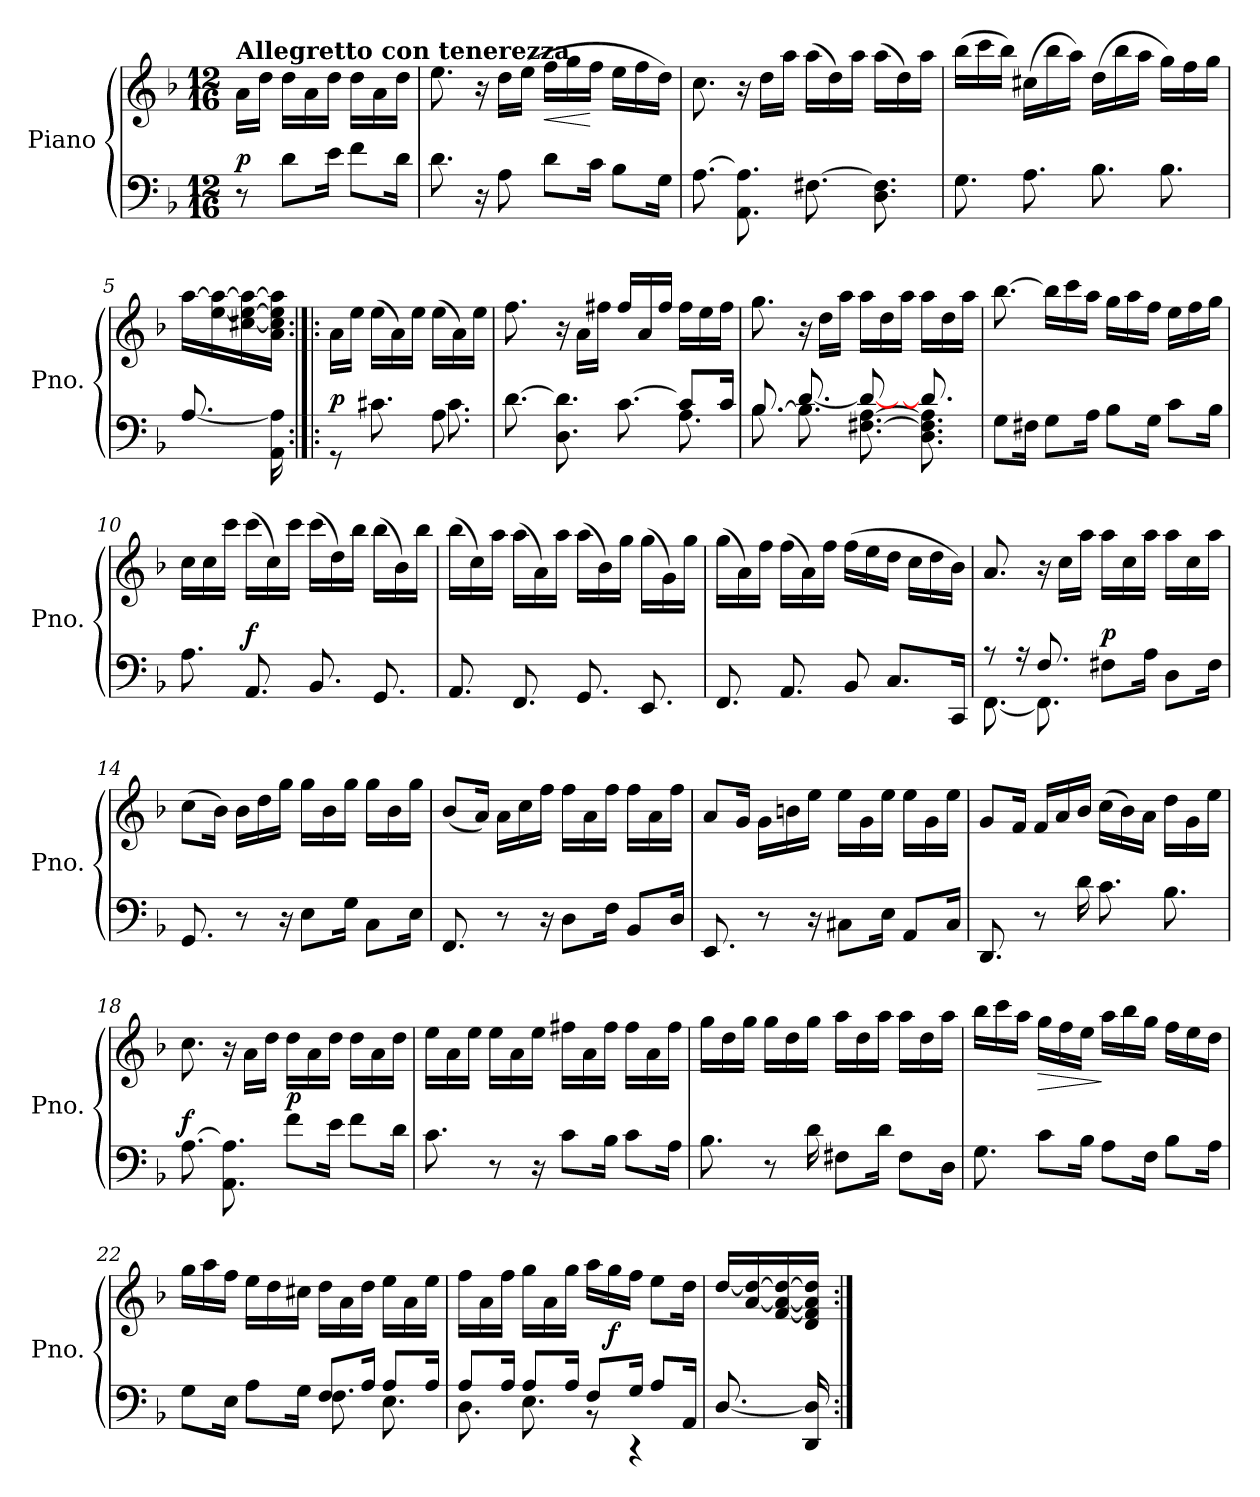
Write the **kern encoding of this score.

**kern	**kern	**dynam
*part1	*part1	*part1
*staff2	*staff1	*staff1/2
*I"Piano	*	*
*I'Pno.	*	*
*clefF4	*clefG2	*
*k[b-]	*k[b-]	*
*M12/16	*M12/16	*
*MM87	*MM87	*
=1	=1	=1
!	!LO:TX:a:B:t=Allegretto con tenerezza	!
!	!	!LO:DY:a=2
8r	16a\LL	p
.	16dd\JJ	.
8d\L	16dd\LL	.
.	16a\	.
16e\Jk	16dd\JJ	.
8f\L	16dd\LL	.
.	16a\	.
16d\Jk	16dd\JJ	.
=2	=2	=2
8.d\	8.ee\	.
16r	16r	.
8A\	16dd\LL	.
.	(16ee\JJ	.
!	!	!LO:HP:b
8d\L	16ff\LL	<
.	16gg\	.
16c\Jk	16ff\JJ	[
8B-\L	16ee\LL	.
.	16ff\	.
16G\Jk	16dd\JJ)	.
=3	=3	=3
[8.A\	8.cc\	.
8.AA\ 8.A\]	16r	.
.	16dd\LL	.
.	16aa\JJ	.
[8.F#X\	(16aa\LL	.
.	16dd\)	.
.	16aa\JJ	.
8.D\ 8.F#\]	(16aa\LL	.
.	16dd\)	.
.	16aa\JJ	.
=4	=4	=4
8.G\	(16bb-\LL	.
.	16ccc\	.
.	16bb-\JJ)	.
8.A\	(16cc#X\LL	.
.	16bb-\	.
.	16aa\JJ)	.
8.B-\	(16dd\LL	.
.	16bb-\	.
.	16aa\JJ	.
8.B-\	16gg\LL)	.
.	16ff\	.
.	16gg\JJ	.
!!LO:LB:g=z
=5	=5	=5
[8.A/	[16aa\LL	.
.	[16ee\ 16aa\_	.
.	[16cc#X\ 16ee\_ 16aa\_	.
16AA\ 16A\]	16a\ 16cc#\] 16ee\] 16aa\]JJ	.
=6:|!|:	=6:|!|:	=6:|!|:
*^	*	*
!	!	!	!LO:DY:a=2
8rGG	16ryy	16a\LL	p
*v	*v	*	*
.	16ee\JJ	.
8.c#X\	(16ee\LL	.
.	16a\)	.
.	16ee\JJ	.
*^	*	*
8.A\	8.c#\	(16ee\LL	.
.	.	16a\)	.
.	.	16ee\JJ	.
=7	=7	=7	=7
[8.d\	16ryy	8.ff\	.
*v	*v	*	*
8.D\ 8.d\]	16r	.
.	16a\LL	.
.	16ff#X\JJ	.
[8.c\	16ff#/LL	.
.	16a/	.
.	16ff#/JJ	.
*^	*	*
8c/L]	8.A\	16ff#\LL	.
.	.	16ee\	.
16c/Jk	.	16ff#\JJ	.
=8	=8	=8	=8
[8.B-/	8.B-\	8.gg\	.
8.B-\]	[8.d/	16r	.
.	.	16dd\LL	.
.	.	16aa\JJ	.
[8.F#X\ [8.A\	8d/_	16aa\LL	.
.	.	16dd\	.
.	16ryy	16aa\JJ	.
8.D\ 8.F#\] 8.A\]	8.d/]	16aa\LL	.
.	.	16dd\	.
.	.	16aa\JJ	.
*v	*v	*	*
=9	=9	=9
8G\L	[8.bb-\	.
16F#X\Jk	.	.
8G\L	16bb-\LL]	.
.	16ccc\	.
16A\Jk	16aa\JJ	.
8B-\L	16gg\LL	.
.	16aa\	.
16G\Jk	16ff\JJ	.
8c\L	16ee\LL	.
.	16ff\	.
16B-\Jk	16gg\JJ	.
!!LO:LB:g=z
=10	=10	=10
8.A\	16cc\LL	.
.	16cc\	.
.	16ccc\JJ	.
!	!	!LO:DY:a=2
8.AA/	(16ccc\LL	f
.	16cc\)	.
.	16ccc\JJ	.
8.BB-/	(16ccc\LL	.
.	16dd\)	.
.	16bb-\JJ	.
8.GG/	(16bb-\LL	.
.	16b-\)	.
.	16bb-\JJ	.
=11	=11	=11
8.AA/	(16bb-\LL	.
.	16cc\)	.
.	16aa\JJ	.
8.FF/	(16aa\LL	.
.	16a\)	.
.	16aa\JJ	.
8.GG/	(16aa\LL	.
.	16b-\)	.
.	16gg\JJ	.
8.EE/	(16gg\LL	.
.	16g\)	.
.	16gg\JJ	.
=12	=12	=12
8.FF/	(16gg\LL	.
.	16a\)	.
.	16ff\JJ	.
8.AA/	(16ff\LL	.
.	16a\)	.
.	16ff\JJ	.
8BB-/	(16ff\LL	.
.	16ee\	.
8.C/L	16dd\JJ	.
.	16cc\LL	.
.	16dd\	.
16CC/Jk	16b-\JJ)	.
=13	=13	=13
*^	*	*
8r	[8.FF\	8.a/	.
16r	.	.	.
8.F/	8.FF\]	16r	.
.	.	16cc\LL	.
.	.	16aa\JJ	.
!	!	!	!LO:DY:a=2
4.ryy	8F#X\L	16aa\LL	p
.	.	16cc\	.
.	16A\Jk	16aa\JJ	.
.	8D\L	16aa\LL	.
.	.	16cc\	.
.	16F#\Jk	16aa\JJ	.
*v	*v	*	*
!!LO:LB:g=z
=14	=14	=14
8.GG/	(8cc\L	.
.	16b-\Jk)	.
8r	16b-\LL	.
.	16dd\	.
16r	16gg\JJ	.
8E\L	16gg\LL	.
.	16b-\	.
16G\Jk	16gg\JJ	.
8C\L	16gg\LL	.
.	16b-\	.
16E\Jk	16gg\JJ	.
=15	=15	=15
8.FF/	(8b-/L	.
.	16a/Jk)	.
8r	16a\LL	.
.	16cc\	.
16r	16ff\JJ	.
8D\L	16ff\LL	.
.	16a\	.
16F\Jk	16ff\JJ	.
8BB-/L	16ff\LL	.
.	16a\	.
16D/Jk	16ff\JJ	.
=16	=16	=16
8.EE/	8a/L	.
.	16g/Jk	.
8r	16g\LL	.
.	16bn\	.
16r	16ee\JJ	.
8C#X\L	16ee\LL	.
.	16g\	.
16E\Jk	16ee\JJ	.
8AA/L	16ee\LL	.
.	16g\	.
16C#/Jk	16ee\JJ	.
=17	=17	=17
8.DD/	8g/L	.
.	16f/Jk	.
8r	16f/LL	.
.	16a/	.
16d\	16b-/JJ	.
8.c\	(16cc\LL	.
.	16b-\)	.
.	16a\JJ	.
8.B-\	16dd\LL	.
.	16g\	.
.	16ee\JJ	.
!!LO:LB:g=z
=18	=18	=18
!	!	!LO:DY:a=2
[8.A\	8.cc\	f
8.AA\ 8.A\]	16r	.
.	16a\LL	.
.	16dd\JJ	.
!	!	!LO:DY:a=2
8f\L	16dd\LL	p
.	16a\	.
16e\Jk	16dd\JJ	.
8f\L	16dd\LL	.
.	16a\	.
16d\Jk	16dd\JJ	.
=19	=19	=19
8.c\	16ee\LL	.
.	16a\	.
.	16ee\JJ	.
8r	16ee\LL	.
.	16a\	.
16r	16ee\JJ	.
8c\L	16ff#X\LL	.
.	16a\	.
16B-\Jk	16ff#\JJ	.
8c\L	16ff#\LL	.
.	16a\	.
16A\Jk	16ff#\JJ	.
=20	=20	=20
8.B-\	16gg\LL	.
.	16dd\	.
.	16gg\JJ	.
8r	16gg\LL	.
.	16dd\	.
16d\	16gg\JJ	.
8F#X\L	16aa\LL	.
.	16dd\	.
16d\Jk	16aa\JJ	.
8F#\L	16aa\LL	.
.	16dd\	.
16D\Jk	16aa\JJ	.
=21	=21	=21
8.G\	16bb-\LL	.
.	16ccc\	.
.	16aa\JJ	.
!	!	!LO:HP:b
8c\L	16gg\LL	>
.	16ff\	.
16B-\Jk	16ee\JJ	.
8A\L	16aa\LL	]
.	16bb-\	.
16F\Jk	16gg\JJ	.
8B-\L	16ff\LL	.
.	16ee\	.
16A\Jk	16dd\JJ	.
!!LO:LB:g=z
=22	=22	=22
*^	*	*
8G\L	4.ryy	16gg\LL	.
.	.	16aa\	.
16E\Jk	.	16ff\JJ	.
8A\L	.	16ee\LL	.
.	.	16dd\	.
16G\Jk	.	16cc#X\JJ	.
8F/L	8.F\	16dd\LL	.
.	.	16a\	.
16A/Jk	.	16dd\JJ	.
8A/L	8.E\	16ee\LL	.
.	.	16a\	.
16A/Jk	.	16ee\JJ	.
=23	=23	=23	=23
8A/L	8.D\	16ff\LL	.
.	.	16a\	.
16A/Jk	.	16ff\JJ	.
8A/L	8.E\	16gg\LL	.
.	.	16a\	.
16A/Jk	.	16gg\JJ	.
8F/L	8r	16aa\LL	.
!	!	!	!LO:DY:b
.	.	16gg\	f
16G/Jk	4r	16ff\JJ	.
8A/L	.	8ee\L	.
16AA/Jk	.	16dd\Jk	.
*v	*v	*	*
=24	=24	=24
[8.D/	[16dd/LL	.
.	[16a/ 16dd/_	.
.	[16f/ 16a/_ 16dd/_	.
16DD/ 16D/]	16d/ 16f/] 16a/] 16dd/]JJ	.
=:|!	=:|!	=:|!
*-	*-	*-
